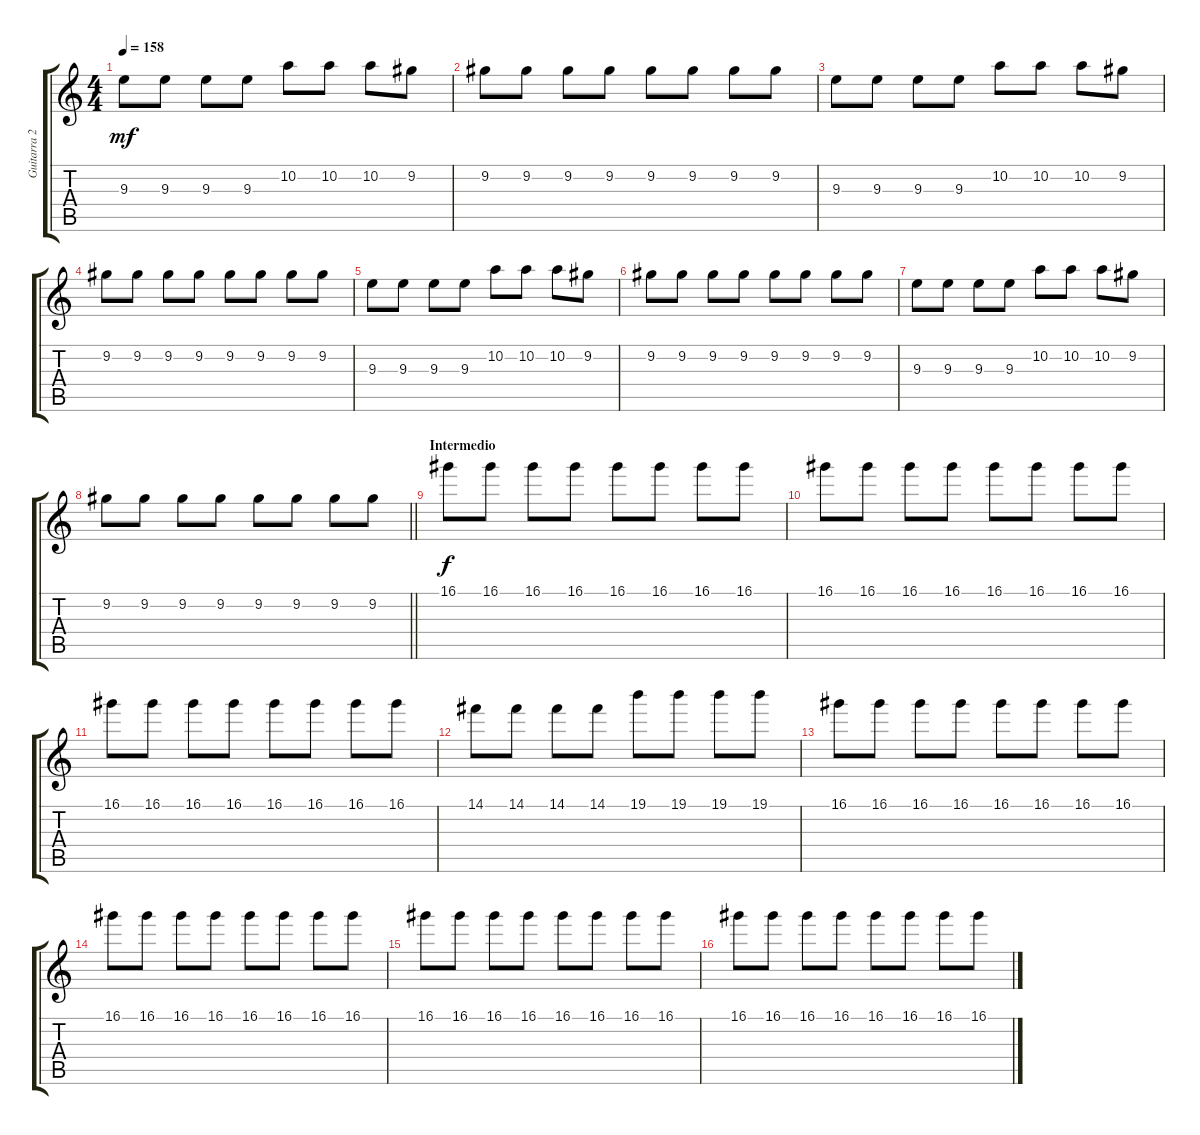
\track ("Guitarra 2" "Guitarra 2") {instrument overdrivenguitar}
\staff {score tabs}
\tuning (E4 B3 G3 D3 A2 E2) {hide}
\ts (4 4)
\tempo 158
\clef g2
\ks c
9.3.8{dy mf} 9.3.8 9.3.8 9.3.8 10.2.8 10.2.8 10.2.8 9.2.8 |
9.2.8 9.2.8 9.2.8 9.2.8 9.2.8 9.2.8 9.2.8 9.2.8 |
9.3.8 9.3.8 9.3.8 9.3.8 10.2.8 10.2.8 10.2.8 9.2.8 |
9.2.8 9.2.8 9.2.8 9.2.8 9.2.8 9.2.8 9.2.8 9.2.8 |
9.3.8 9.3.8 9.3.8 9.3.8 10.2.8 10.2.8 10.2.8 9.2.8 |
9.2.8 9.2.8 9.2.8 9.2.8 9.2.8 9.2.8 9.2.8 9.2.8 |
9.3.8 9.3.8 9.3.8 9.3.8 10.2.8 10.2.8 10.2.8 9.2.8 |
\barLineRight lightlight
9.2.8 9.2.8 9.2.8 9.2.8 9.2.8 9.2.8 9.2.8 9.2.8 |
\section ("" "Intermedio")
16.1.8{dy f volume 9 balance 11 instrument electricguitarjazz} 16.1.8 16.1.8 16.1.8 16.1.8 16.1.8 16.1.8 16.1.8 |
16.1.8 16.1.8 16.1.8 16.1.8 16.1.8 16.1.8 16.1.8 16.1.8 |
16.1.8 16.1.8 16.1.8 16.1.8 16.1.8 16.1.8 16.1.8 16.1.8 |
14.1.8 14.1.8 14.1.8 14.1.8 19.1.8 19.1.8 19.1.8 19.1.8 |
16.1.8 16.1.8 16.1.8 16.1.8 16.1.8 16.1.8 16.1.8 16.1.8 |
16.1.8 16.1.8 16.1.8 16.1.8 16.1.8 16.1.8 16.1.8 16.1.8 |
16.1.8 16.1.8 16.1.8 16.1.8 16.1.8 16.1.8 16.1.8 16.1.8 |
16.1.8 16.1.8 16.1.8 16.1.8 16.1.8 16.1.8 16.1.8 16.1.8
